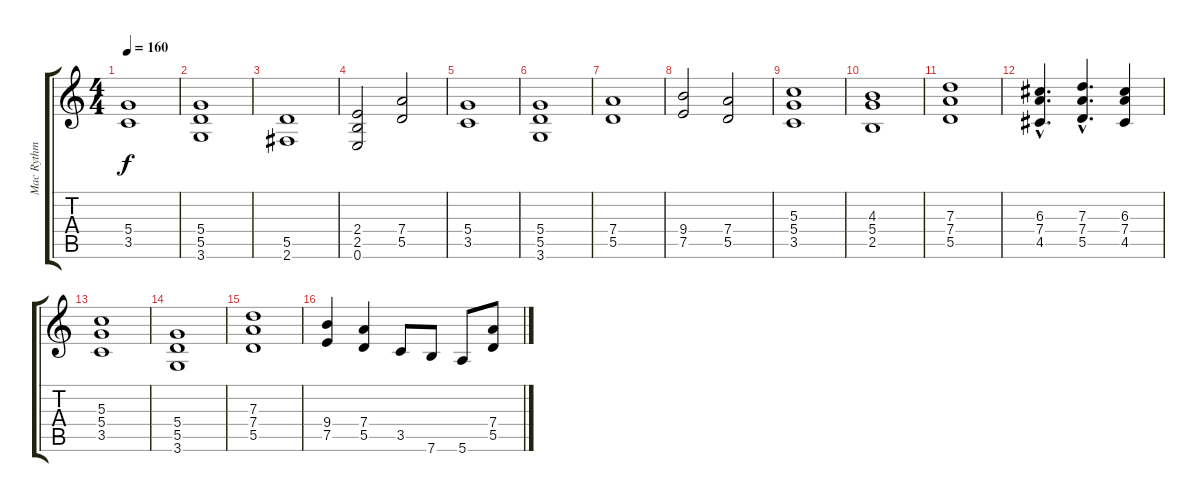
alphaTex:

\track ("Mac Rythm Guitar" "Mac Rythm ") {instrument overdrivenguitar}
\staff {score tabs}
\tuning (E4 B3 G3 D3 A2 E2) {hide}
\ts (4 4)
\tempo 160
\clef g2
\ks c
(5.4 3.5).1{dy f} |
(5.4 5.5 3.6).1 |
(5.5 2.6).1 |
(2.4 2.5 0.6).2 (7.4 5.5).2 |
(5.4 3.5).1 |
(5.4 5.5 3.6).1 |
(7.4 5.5).1 |
(9.4 7.5).2 (7.4 5.5).2 |
(5.3 5.4 3.5).1 |
(4.3 5.4 2.5).1 |
(7.3 7.4 5.5).1 |
(6.3{hac} 7.4{hac} 4.5{hac}).4{d} (7.3{hac} 7.4{hac} 5.5{hac}).4{d} (6.3 7.4 4.5).4 |
(5.3 5.4 3.5).1 |
(5.4 5.5 3.6).1 |
(7.3 7.4 5.5).1 |
(9.4 7.5).4 (7.4 5.5).4 3.5.8 7.6.8 5.6.8 (7.4 5.5).8
